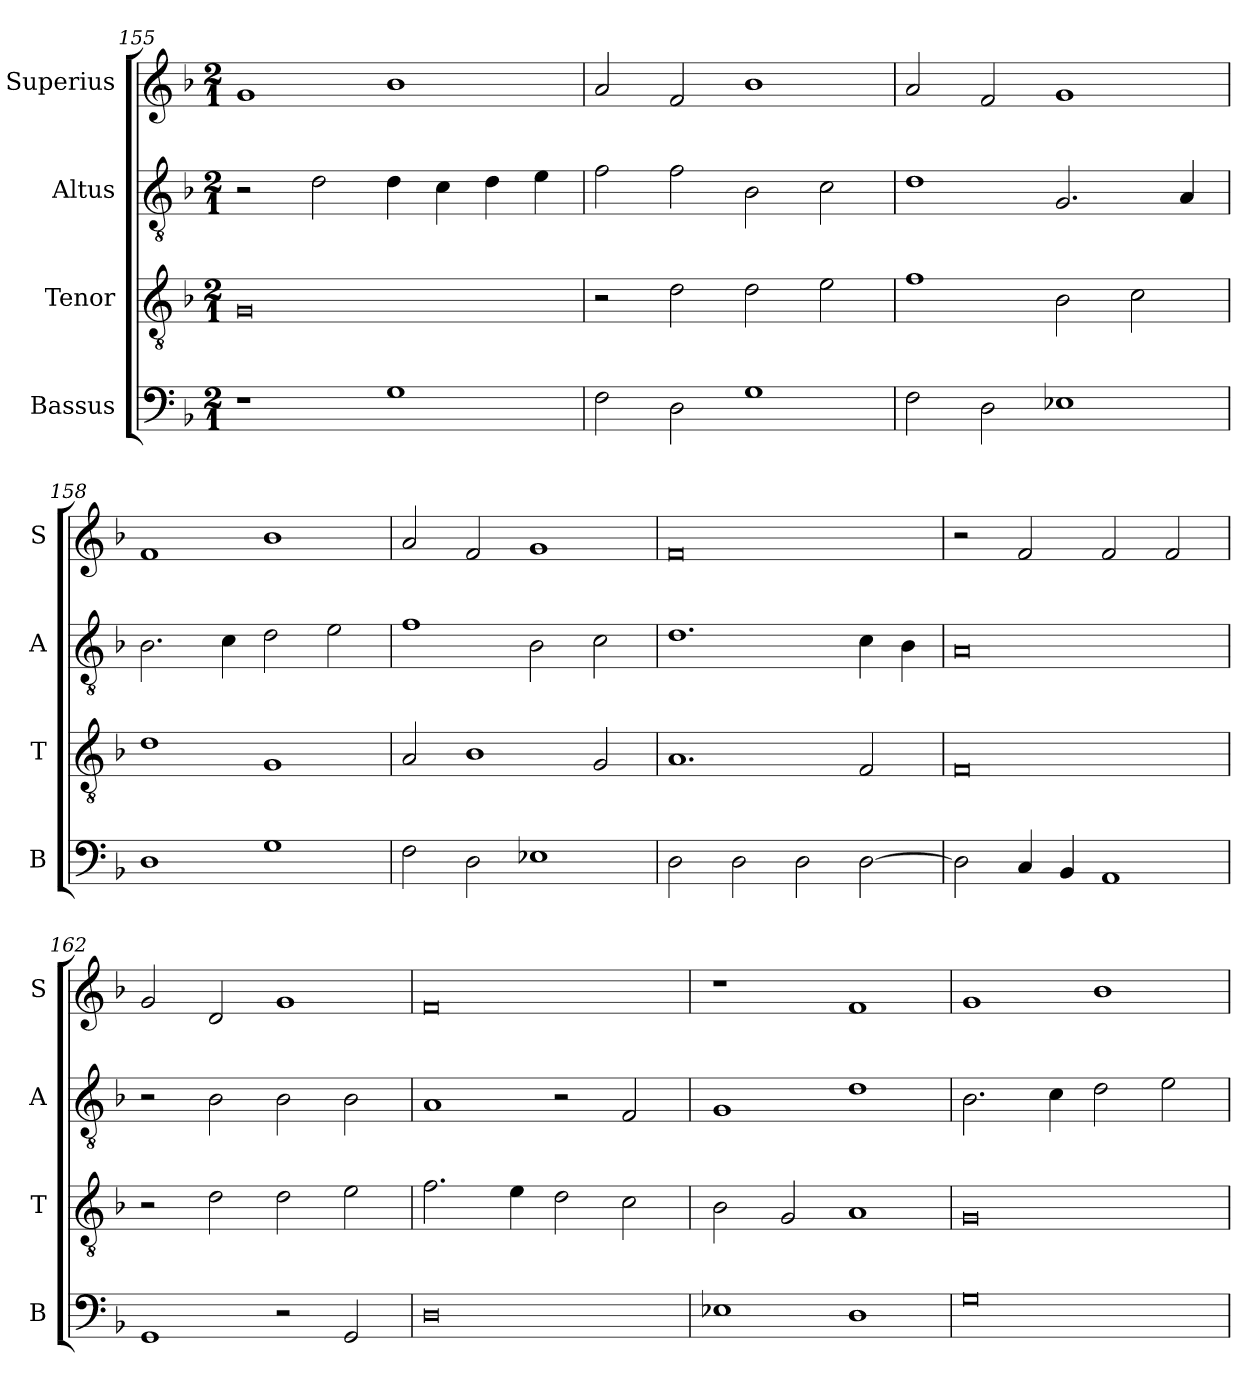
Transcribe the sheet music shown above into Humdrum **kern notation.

**kern	**kern	**kern	**kern
*part4	*part3	*part2	*part1
*staff4	*staff3	*staff2	*staff1
*I"Bassus	*I"Tenor	*I"Altus	*I"Superius
*I'B	*I'T	*I'A	*I'S
*clefF4	*clefGv2	*clefGv2	*clefG2
*k[b-]	*k[b-]	*k[b-]	*k[b-]
*M2/1	*M2/1	*M2/1	*M2/1
=155	=155	=155	=155
1r	0G	2r	1g
.	.	2d\	.
1G	.	4d\	1b-
.	.	4c\	.
.	.	4d\	.
.	.	4e\	.
=156	=156	=156	=156
2F\	2r	2f\	2a/
2D\	2d\	2f\	2f/
1G	2d\	2B-\	1b-
.	2e\	2c\	.
=157	=157	=157	=157
2F\	1f	1d	2a/
2D\	.	.	2f/
1E-X	2B-\	2.G/	1g
.	2c\	.	.
.	.	4A/	.
=158	=158	=158	=158
1D	1d	2.B-\	1f
.	.	4c\	.
1G	1G	2d\	1b-
.	.	2e\	.
=159	=159	=159	=159
2F\	2A/	1f	2a/
2D\	1B-	.	2f/
1E-X	.	2B-\	1g
.	2G/	2c\	.
=160	=160	=160	=160
2D\	1.A	1.d	0f
2D\	.	.	.
2D\	.	.	.
[2D\	2F/	4c\	.
.	.	4B-\	.
=161	=161	=161	=161
2D\]	0F	0A	2r
4C/	.	.	2f/
4BB-/	.	.	.
1AA	.	.	2f/
.	.	.	2f/
=162	=162	=162	=162
1GG	2r	2r	2g/
.	2d\	2B-\	2d/
2r	2d\	2B-\	1g
2GG/	2e\	2B-\	.
=163	=163	=163	=163
0D	2.f\	1A	0f
.	4e\	.	.
.	2d\	2r	.
.	2c\	2F/	.
=164	=164	=164	=164
1E-X	2B-\	1G	1r
.	2G/	.	.
1D	1A	1d	1f
=165	=165	=165	=165
0G	0G	2.B-\	1g
.	.	4c\	.
.	.	2d\	1b-
.	.	2e\	.
=	=	=	=
*-	*-	*-	*-
